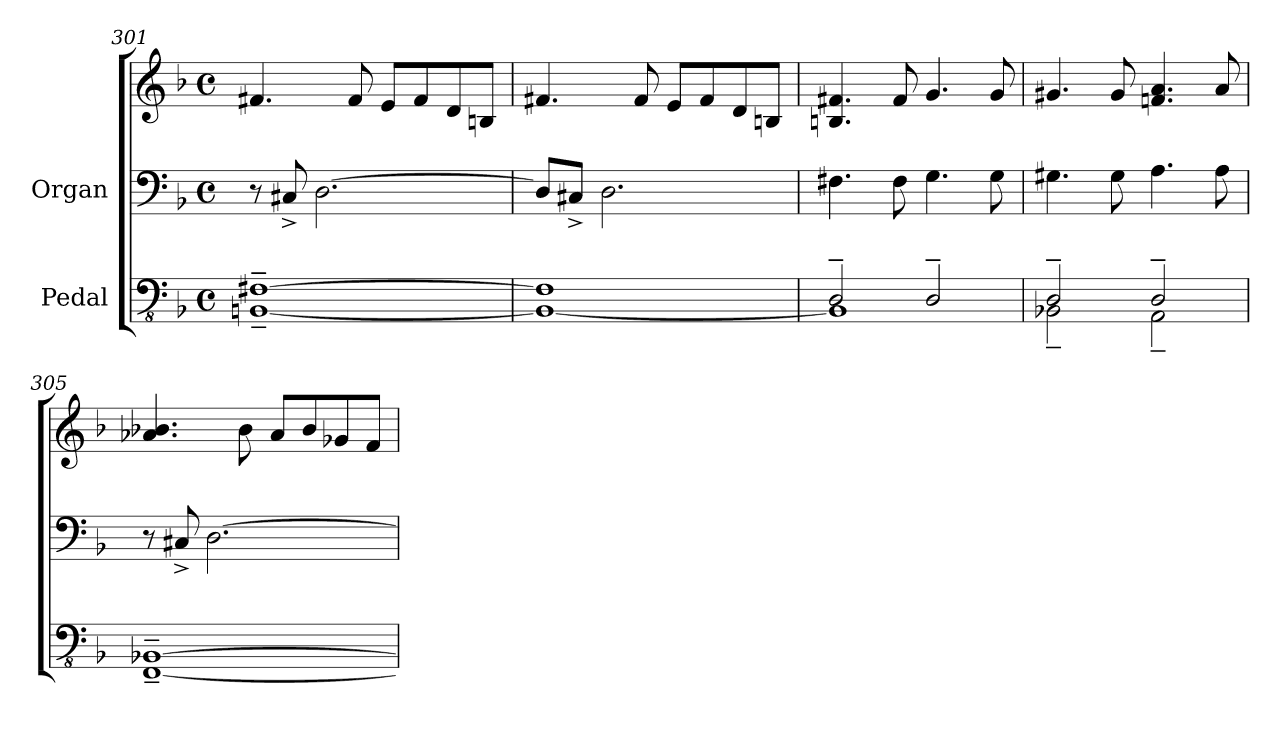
**kern	**kern	**kern
*part2	*part1	*part1
*staff3	*staff2	*staff1
*I"Pedal	*I"Organ	*
!!LO:LB:g=z
*clefFv4	*clefF4	*clefG2
*k[b-]	*k[b-]	*k[b-]
*M4/4	*M4/4	*M4/4
*met(c)	*met(c)	*met(c)
=301	=301	=301
*^	*	*
[1FF#X~	[1BBBn~	8r	4.f#X/
.	.	8C#X^/	.
.	.	[2.D\	.
.	.	.	8f#/
.	.	.	8e/L
.	.	.	8f#/
.	.	.	8d/
.	.	.	8Bn/J
=302	=302	=302	=302
1FF#]	1BBB_	8D/L]	4.f#X/
.	.	8C#X^/J	.
.	.	2.D\	.
.	.	.	8f#/
.	.	.	8e/L
.	.	.	8f#/
.	.	.	8d/
.	.	.	8Bn/J
=303	=303	=303	=303
2DD~/	1BBB]	4.F#X\	4.Bn/ 4.f#X/
.	.	8F#\	8f#/
2DD~/	.	4.G\	4.g/
.	.	8G\	8g/
=304	=304	=304	=304
2DD~/	2BBB-X~\	4.G#X\	4.g#X/
.	.	8G#\	8g#/
2DD~/	2AAA~\	4.A\	4.fn/ 4.a/
.	.	8A\	8a/
=305	=305	=305	=305
[1BBB-X~	[1FFF~	8r	4.a-X/ 4.b-X/
.	.	8C#X^/	.
.	.	[2.D\	.
.	.	.	8b-\
.	.	.	8a-/L
.	.	.	8b-/
.	.	.	8g-X/
.	.	.	8f/J
*v	*v	*	*
=	=	=
*-	*-	*-
